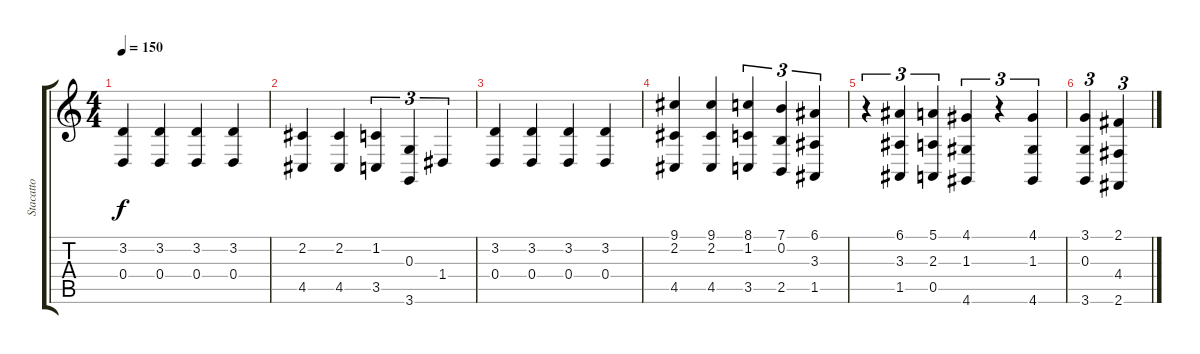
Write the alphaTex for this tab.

\track ("Stacatto" "Stacatto") {instrument stringensemble1}
\staff {score tabs}
\tuning (E4 B3 G3 D3 A2 E2) {hide}
\ts (4 4)
\tempo 150
\clef g2
\ks c
(3.2 0.4).4{dy f} (3.2 0.4).4 (3.2 0.4).4 (3.2 0.4).4 |
(2.2 4.5).4 (2.2 4.5).4 (1.2 3.5).4{tu (3 2)} (0.3 3.6).4{tu (3 2)} 1.4.4{tu (3 2)} |
(3.2 0.4).4 (3.2 0.4).4 (3.2 0.4).4 (3.2 0.4).4 |
(9.1 2.2 4.5).4 (9.1 2.2 4.5).4 (8.1 1.2 3.5).4{tu (3 2)} (7.1 0.2 2.5).4{tu (3 2)} (6.1 3.3 1.5).4{tu (3 2)} |
r.4{tu (3 2)} (6.1 3.3 1.5).4{tu (3 2)} (5.1 2.3 0.5).4{tu (3 2)} (4.1 1.3 4.6).4{tu (3 2)} r.4{tu (3 2)} (4.1 1.3 4.6).4{tu (3 2)} |
(3.1 0.3 3.6).4{tu (3 2)} (2.1 4.4 2.6).4{tu (3 2)}
